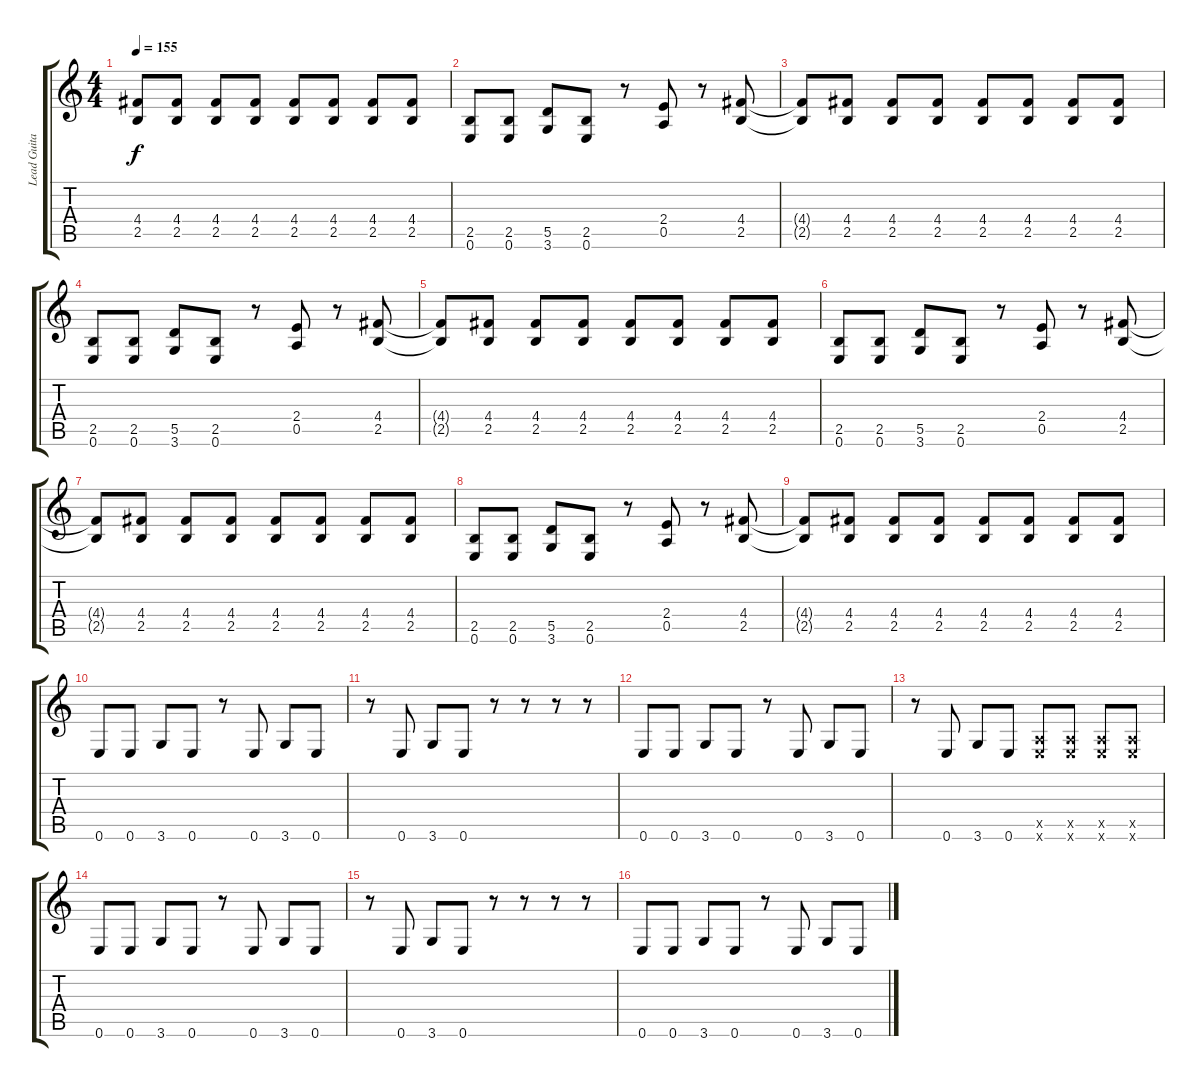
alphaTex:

\track ("Lead Guitar" "Lead Guita") {instrument distortionguitar}
\staff {score tabs}
\tuning (E4 B3 G3 D3 A2 E2) {hide}
\ts (4 4)
\tempo 155
\clef g2
\ks c
(4.4 2.5).8{dy f} (4.4 2.5).8 (4.4 2.5).8 (4.4 2.5).8 (4.4 2.5).8 (4.4 2.5).8 (4.4 2.5).8 (4.4 2.5).8 |
(2.5 0.6).8 (2.5 0.6).8 (5.5 3.6).8 (2.5 0.6).8 r.8 (2.4 0.5).8 r.8 (4.4 2.5).8 |
(4.4{t} 2.5{t}).8 (4.4 2.5).8 (4.4 2.5).8 (4.4 2.5).8 (4.4 2.5).8 (4.4 2.5).8 (4.4 2.5).8 (4.4 2.5).8 |
(2.5 0.6).8 (2.5 0.6).8 (5.5 3.6).8 (2.5 0.6).8 r.8 (2.4 0.5).8 r.8 (4.4 2.5).8 |
(4.4{t} 2.5{t}).8 (4.4 2.5).8 (4.4 2.5).8 (4.4 2.5).8 (4.4 2.5).8 (4.4 2.5).8 (4.4 2.5).8 (4.4 2.5).8 |
(2.5 0.6).8 (2.5 0.6).8 (5.5 3.6).8 (2.5 0.6).8 r.8 (2.4 0.5).8 r.8 (4.4 2.5).8 |
(4.4{t} 2.5{t}).8 (4.4 2.5).8 (4.4 2.5).8 (4.4 2.5).8 (4.4 2.5).8 (4.4 2.5).8 (4.4 2.5).8 (4.4 2.5).8 |
(2.5 0.6).8 (2.5 0.6).8 (5.5 3.6).8 (2.5 0.6).8 r.8 (2.4 0.5).8 r.8 (4.4 2.5).8 |
(4.4{t} 2.5{t}).8 (4.4 2.5).8 (4.4 2.5).8 (4.4 2.5).8 (4.4 2.5).8 (4.4 2.5).8 (4.4 2.5).8 (4.4 2.5).8 |
0.6.8 0.6.8 3.6.8 0.6.8 r.8 0.6.8 3.6.8 0.6.8 |
r.8 0.6.8 3.6.8 0.6.8 r.8 r.8 r.8 r.8 |
0.6.8 0.6.8 3.6.8 0.6.8 r.8 0.6.8 3.6.8 0.6.8 |
r.8 0.6.8 3.6.8 0.6.8 (0.5{x} 0.6{x}).8 (0.5{x} 0.6{x}).8 (0.5{x} 0.6{x}).8 (0.5{x} 0.6{x}).8 |
0.6.8 0.6.8 3.6.8 0.6.8 r.8 0.6.8 3.6.8 0.6.8 |
r.8 0.6.8 3.6.8 0.6.8 r.8 r.8 r.8 r.8 |
0.6.8 0.6.8 3.6.8 0.6.8 r.8 0.6.8 3.6.8 0.6.8
